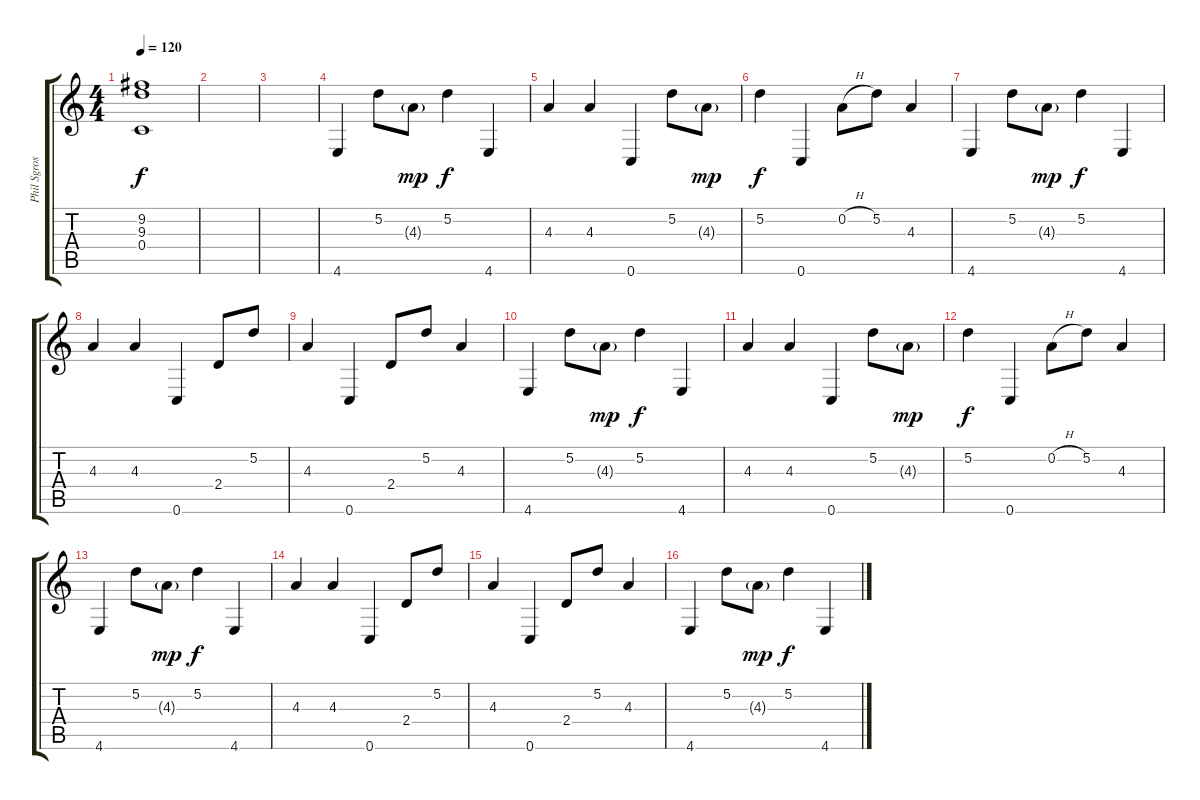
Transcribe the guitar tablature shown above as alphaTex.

\track ("Phil Sgrosso - Guitar" "Phil Sgros") {instrument overdrivenguitar}
\staff {score tabs}
\tuning (D4 A3 F3 C3 G2 C2) {hide}
\ts (4 4)
\tempo 120
\clef g2
\ks c
(9.2 9.3 0.4).1{dy f} |
|
|
4.6.4{instrument acousticguitarsteel} 5.2.8 4.3{g}.8{dy mp} 5.2.4{dy f} 4.6.4 |
4.3.4 4.3.4 0.6.4 5.2.8 4.3{g}.8{dy mp} |
5.2.4{dy f} 0.6.4 0.2{h}.8 5.2.8 4.3.4 |
4.6.4{instrument acousticguitarsteel} 5.2.8 4.3{g}.8{dy mp} 5.2.4{dy f} 4.6.4 |
4.3.4 4.3.4 0.6.4 2.4.8 5.2.8 |
4.3.4 0.6.4 2.4.8 5.2.8 4.3.4 |
4.6.4{instrument acousticguitarsteel} 5.2.8 4.3{g}.8{dy mp} 5.2.4{dy f} 4.6.4 |
4.3.4 4.3.4 0.6.4 5.2.8 4.3{g}.8{dy mp} |
5.2.4{dy f} 0.6.4 0.2{h}.8 5.2.8 4.3.4 |
4.6.4{instrument acousticguitarsteel} 5.2.8 4.3{g}.8{dy mp} 5.2.4{dy f} 4.6.4 |
4.3.4 4.3.4 0.6.4 2.4.8 5.2.8 |
4.3.4 0.6.4 2.4.8 5.2.8 4.3.4 |
4.6.4{instrument acousticguitarsteel} 5.2.8 4.3{g}.8{dy mp} 5.2.4{dy f} 4.6.4
